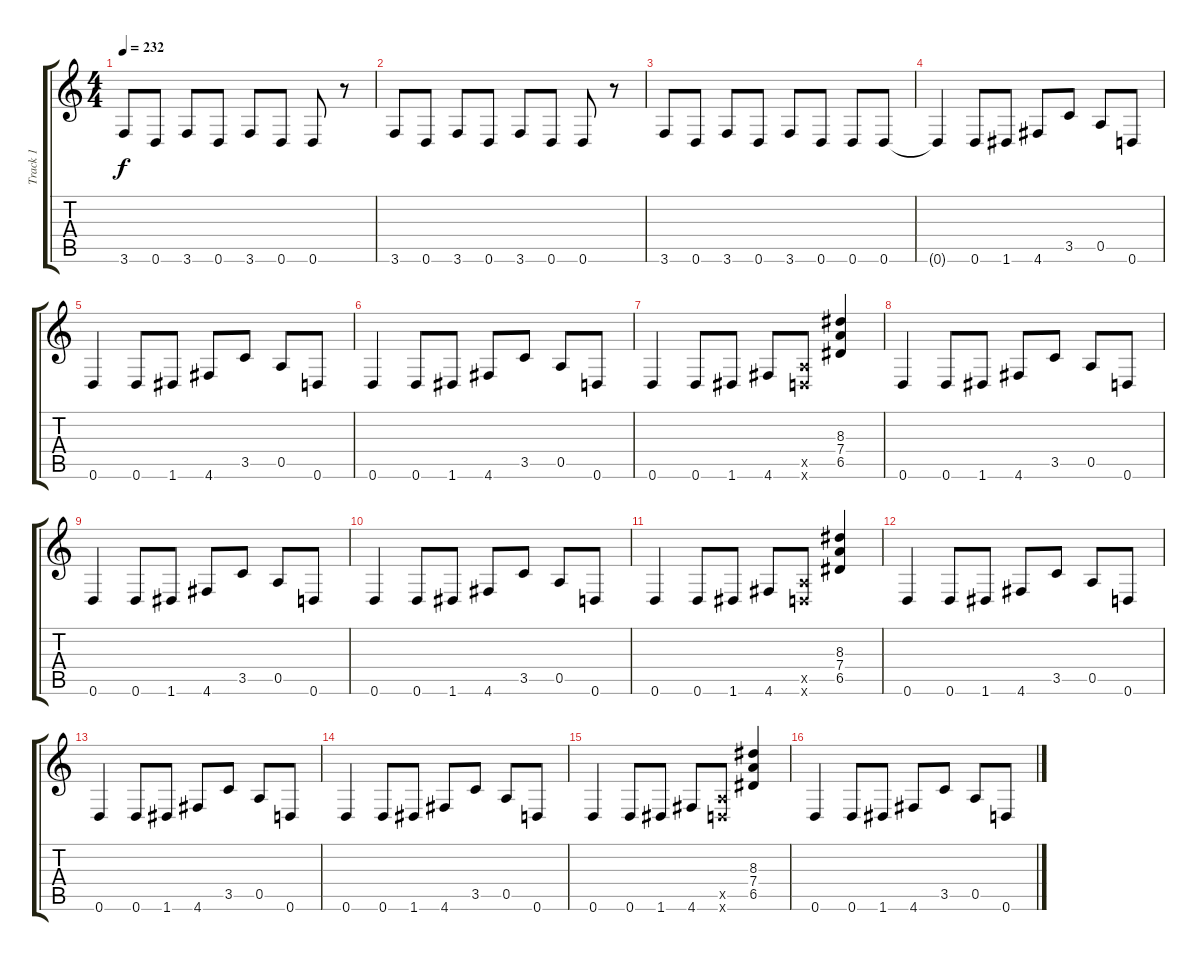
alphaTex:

\track ("Track 1" "Track 1") {instrument distortionguitar}
\staff {score tabs}
\tuning (E4 B3 G3 D3 A2 D2) {hide}
\ts (4 4)
\tempo 232
\clef g2
\ks c
3.6.8{dy f} 0.6.8 3.6.8 0.6.8 3.6.8 0.6.8 0.6.8 r.8 |
3.6.8 0.6.8 3.6.8 0.6.8 3.6.8 0.6.8 0.6.8 r.8 |
3.6.8 0.6.8 3.6.8 0.6.8 3.6.8 0.6.8 0.6.8 0.6.8 |
0.6{t}.4 0.6.8 1.6.8 4.6.8 3.5.8 0.5.8 0.6.8 |
0.6.4 0.6.8 1.6.8 4.6.8 3.5.8 0.5.8 0.6.8 |
0.6.4 0.6.8 1.6.8 4.6.8 3.5.8 0.5.8 0.6.8 |
0.6.4 0.6.8 1.6.8 4.6.8 (0.5{x} 0.6{x}).8 (8.3 7.4 6.5).4 |
0.6.4 0.6.8 1.6.8 4.6.8 3.5.8 0.5.8 0.6.8 |
0.6.4 0.6.8 1.6.8 4.6.8 3.5.8 0.5.8 0.6.8 |
0.6.4 0.6.8 1.6.8 4.6.8 3.5.8 0.5.8 0.6.8 |
0.6.4 0.6.8 1.6.8 4.6.8 (0.5{x} 0.6{x}).8 (8.3 7.4 6.5).4 |
0.6.4 0.6.8 1.6.8 4.6.8 3.5.8 0.5.8 0.6.8 |
0.6.4 0.6.8 1.6.8 4.6.8 3.5.8 0.5.8 0.6.8 |
0.6.4 0.6.8 1.6.8 4.6.8 3.5.8 0.5.8 0.6.8 |
0.6.4 0.6.8 1.6.8 4.6.8 (0.5{x} 0.6{x}).8 (8.3 7.4 6.5).4 |
0.6.4 0.6.8 1.6.8 4.6.8 3.5.8 0.5.8 0.6.8
